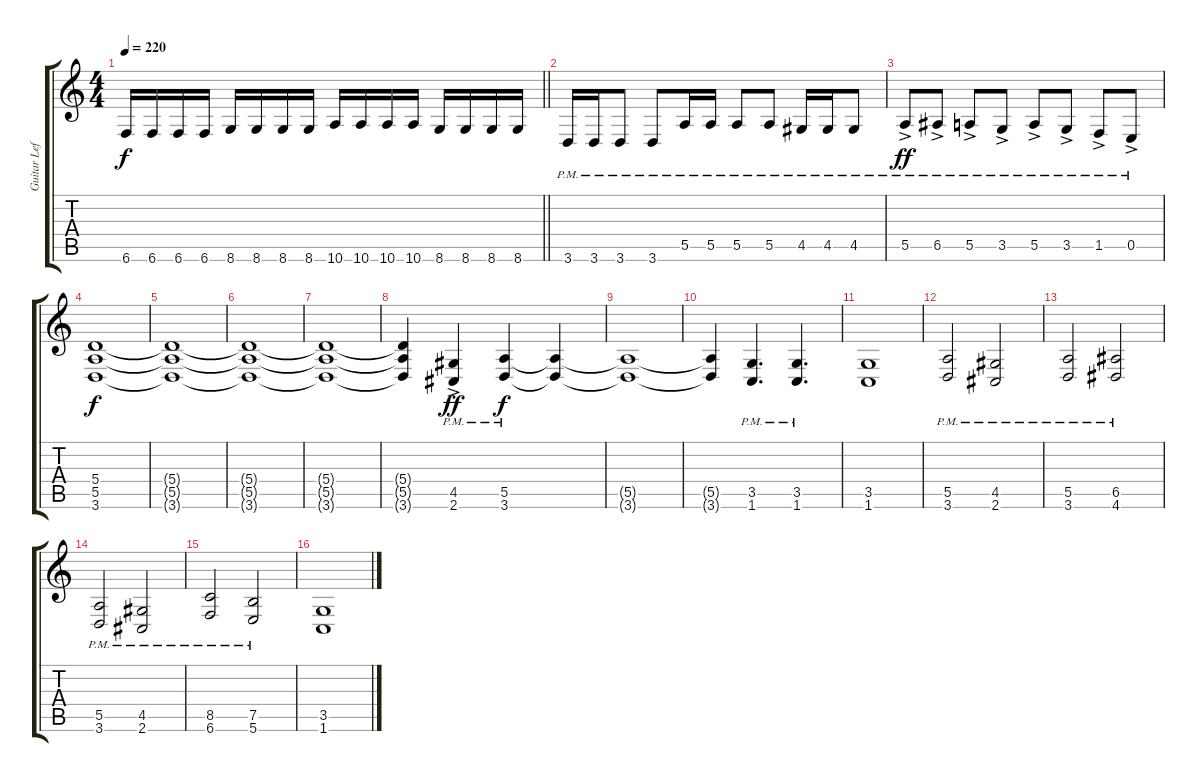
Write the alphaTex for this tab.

\track ("Guitar Left" "Guitar Lef") {instrument overdrivenguitar}
\staff {score tabs}
\tuning (B3 Gb3 D3 A2 E2 B1) {hide}
\ts (4 4)
\tempo 220
\clef g2
\barLineRight lightlight
\ks c
6.6.16{dy f} 6.6.16 6.6.16 6.6.16 8.6.16 8.6.16 8.6.16 8.6.16 10.6.16 10.6.16 10.6.16 10.6.16 8.6.16 8.6.16 8.6.16 8.6.16 |
3.6{pm}.16 3.6{pm}.16 3.6{pm}.8 3.6{pm}.8 5.5{pm}.16 5.5{pm}.16 5.5{pm}.8 5.5{pm}.8 4.5{pm}.16 4.5{pm}.16 4.5{pm}.8 |
5.5{ac pm}.8{dy ff} 6.5{ac pm}.8 5.5{ac pm}.8 3.5{ac pm}.8 5.5{ac pm}.8 3.5{ac pm}.8 1.5{ac pm}.8 0.5{ac pm}.8 |
(5.4 5.5 3.6).1{dy f} |
(5.4{t} 5.5{t} 3.6{t}).1 |
(5.4{t} 5.5{t} 3.6{t}).1 |
(5.4{t} 5.5{t} 3.6{t}).1 |
(5.4{t} 5.5{t} 3.6{t}).4 (4.5{ac pm} 2.6{ac pm}).4{dy ff} (5.5{pm} 3.6{pm}).4{dy f} (5.5{t} 3.6{t}).4 |
(5.5{t} 3.6{t}).1 |
(5.5{t} 3.6{t}).4 (3.5{pm} 1.6{pm}).4{d} (3.5{pm} 1.6{pm}).4{d} |
(3.5 1.6).1 |
(5.5{pm} 3.6{pm}).2 (4.5{pm} 2.6{pm}).2 |
(5.5{pm} 3.6{pm}).2 (6.5{pm} 4.6{pm}).2 |
(5.5{pm} 3.6{pm}).2 (4.5{pm} 2.6{pm}).2 |
(8.5{pm} 6.6{pm}).2 (7.5{pm} 5.6{pm}).2 |
(3.5 1.6).1
